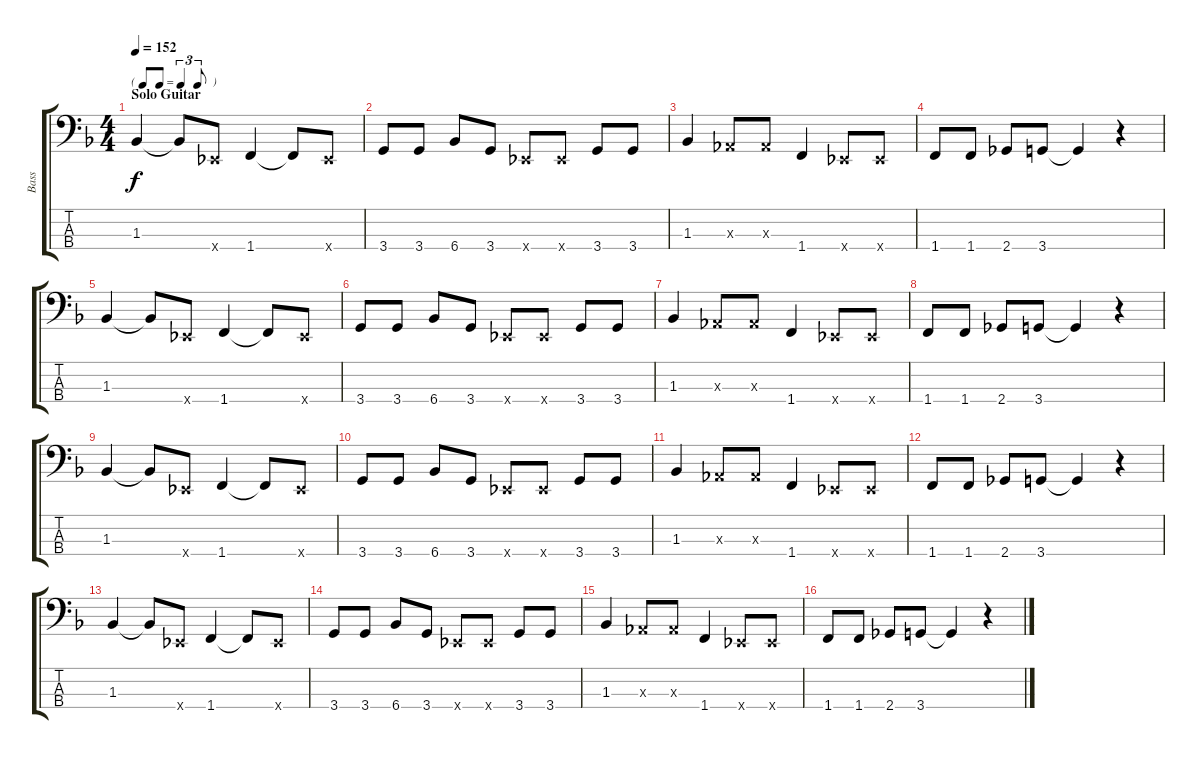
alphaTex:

\track ("Bass" "Bass") {instrument slapbass1}
\staff {score tabs}
\tuning (G2 D2 A1 E1) {hide}
\ts (4 4)
\tf triplet8th
\section ("" "Solo Guitar")
\tempo 152
\clef f4
\ks f
1.3.4{dy f} 1.3{t}.8 -1.4{x}.8 1.4.4 1.4{t}.8 -1.4{x}.8 |
3.4.8 3.4.8 6.4.8 3.4.8 -1.4{x}.8 -1.4{x}.8 3.4.8 3.4.8 |
1.3.4 -1.3{x}.8 -1.3{x}.8 1.4.4 -1.4{x}.8 -1.4{x}.8 |
1.4.8 1.4.8 2.4.8 3.4.8 3.4{t}.4 r.4 |
1.3.4 1.3{t}.8 -1.4{x}.8 1.4.4 1.4{t}.8 -1.4{x}.8 |
3.4.8 3.4.8 6.4.8 3.4.8 -1.4{x}.8 -1.4{x}.8 3.4.8 3.4.8 |
1.3.4 -1.3{x}.8 -1.3{x}.8 1.4.4 -1.4{x}.8 -1.4{x}.8 |
1.4.8 1.4.8 2.4.8 3.4.8 3.4{t}.4 r.4 |
1.3.4 1.3{t}.8 -1.4{x}.8 1.4.4 1.4{t}.8 -1.4{x}.8 |
3.4.8 3.4.8 6.4.8 3.4.8 -1.4{x}.8 -1.4{x}.8 3.4.8 3.4.8 |
1.3.4 -1.3{x}.8 -1.3{x}.8 1.4.4 -1.4{x}.8 -1.4{x}.8 |
1.4.8 1.4.8 2.4.8 3.4.8 3.4{t}.4 r.4 |
1.3.4 1.3{t}.8 -1.4{x}.8 1.4.4 1.4{t}.8 -1.4{x}.8 |
3.4.8 3.4.8 6.4.8 3.4.8 -1.4{x}.8 -1.4{x}.8 3.4.8 3.4.8 |
1.3.4 -1.3{x}.8 -1.3{x}.8 1.4.4 -1.4{x}.8 -1.4{x}.8 |
1.4.8 1.4.8 2.4.8 3.4.8 3.4{t}.4 r.4
